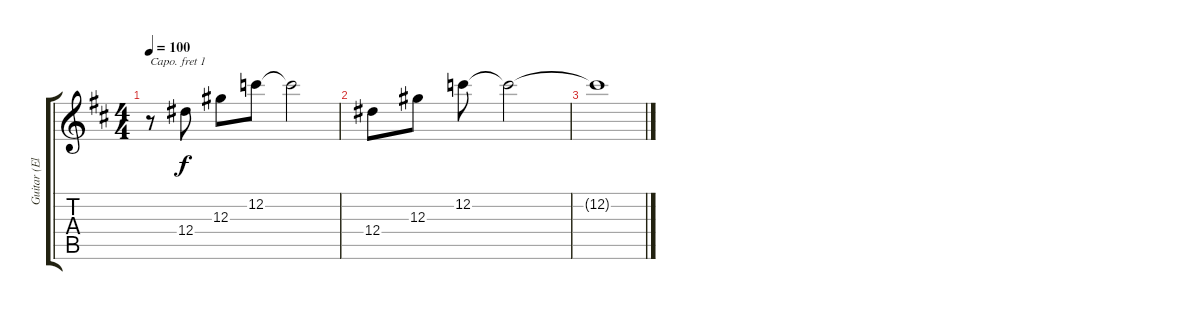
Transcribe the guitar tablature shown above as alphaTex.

\track ("Guitar (Electric) Capo 1" "Guitar (El") {instrument distortionguitar}
\staff {score tabs}
\capo 1
\tuning (E4 B3 G3 D3 A2 E2) {hide}
\ts (4 4)
\tempo 100
\clef g2
\ks d
r.8{dy f} 12.4.8 12.3.8 12.2.8 12.2{t}.2 |
12.4.8 12.3.8 12.2.8 12.2{t}.2 |
12.2{t}.1
